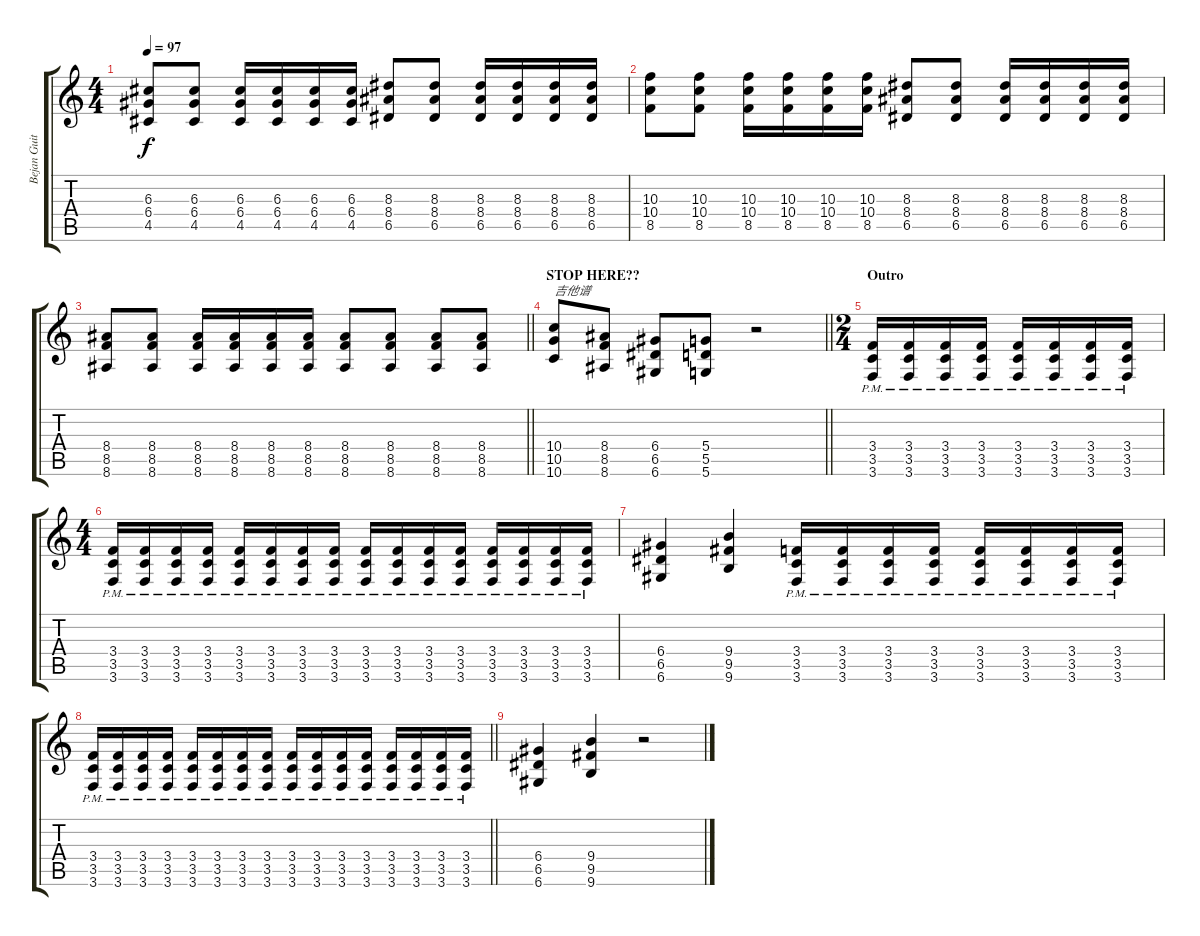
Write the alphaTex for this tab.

\track ("Bejan Guitar" "Bejan Guit") {instrument distortionguitar}
\staff {score tabs}
\tuning (E4 B3 G3 D3 A2 D2) {hide}
\ts (4 4)
\tempo 97
\clef g2
\ks c
(6.3 6.4 4.5).8{dy f} (6.3 6.4 4.5).8 (6.3 6.4 4.5).16 (6.3 6.4 4.5).16 (6.3 6.4 4.5).16 (6.3 6.4 4.5).16 (8.3 8.4 6.5).8 (8.3 8.4 6.5).8 (8.3 8.4 6.5).16 (8.3 8.4 6.5).16 (8.3 8.4 6.5).16 (8.3 8.4 6.5).16 |
(10.3 10.4 8.5).8 (10.3 10.4 8.5).8 (10.3 10.4 8.5).16 (10.3 10.4 8.5).16 (10.3 10.4 8.5).16 (10.3 10.4 8.5).16 (8.3 8.4 6.5).8 (8.3 8.4 6.5).8 (8.3 8.4 6.5).16 (8.3 8.4 6.5).16 (8.3 8.4 6.5).16 (8.3 8.4 6.5).16 |
\barLineRight lightlight
(8.4 8.5 8.6).8 (8.4 8.5 8.6).8 (8.4 8.5 8.6).16 (8.4 8.5 8.6).16 (8.4 8.5 8.6).16 (8.4 8.5 8.6).16 (8.4 8.5 8.6).8 (8.4 8.5 8.6).8 (8.4 8.5 8.6).8 (8.4 8.5 8.6).8 |
\section ("" "STOP HERE??")
\barLineRight lightlight
(10.4 10.5 10.6).8{txt "吉他谱"} (8.4 8.5 8.6).8 (6.4 6.5 6.6).8 (5.4 5.5 5.6).8 r.2 |
\ts (2 4)
\section ("" "Outro")
(3.4{pm} 3.5{pm} 3.6{pm}).16 (3.4{pm} 3.5{pm} 3.6{pm}).16 (3.4{pm} 3.5{pm} 3.6{pm}).16 (3.4{pm} 3.5{pm} 3.6{pm}).16 (3.4{pm} 3.5{pm} 3.6{pm}).16 (3.4{pm} 3.5{pm} 3.6{pm}).16 (3.4{pm} 3.5{pm} 3.6{pm}).16 (3.4{pm} 3.5{pm} 3.6{pm}).16 |
\ts (4 4)
(3.4{pm} 3.5{pm} 3.6{pm}).16 (3.4{pm} 3.5{pm} 3.6{pm}).16 (3.4{pm} 3.5{pm} 3.6{pm}).16 (3.4{pm} 3.5{pm} 3.6{pm}).16 (3.4{pm} 3.5{pm} 3.6{pm}).16 (3.4{pm} 3.5{pm} 3.6{pm}).16 (3.4{pm} 3.5{pm} 3.6{pm}).16 (3.4{pm} 3.5{pm} 3.6{pm}).16 (3.4{pm} 3.5{pm} 3.6{pm}).16 (3.4{pm} 3.5{pm} 3.6{pm}).16 (3.4{pm} 3.5{pm} 3.6{pm}).16 (3.4{pm} 3.5{pm} 3.6{pm}).16 (3.4{pm} 3.5{pm} 3.6{pm}).16 (3.4{pm} 3.5{pm} 3.6{pm}).16 (3.4{pm} 3.5{pm} 3.6{pm}).16 (3.4{pm} 3.5{pm} 3.6{pm}).16 |
(6.4 6.5 6.6).4 (9.4 9.5 9.6).4 (3.4{pm} 3.5 3.6).16 (3.4{pm} 3.5 3.6).16 (3.4{pm} 3.5 3.6).16 (3.4{pm} 3.5 3.6).16 (3.4{pm} 3.5 3.6).16 (3.4{pm} 3.5 3.6).16 (3.4{pm} 3.5 3.6).16 (3.4{pm} 3.5 3.6).16 |
\barLineRight lightlight
(3.4{pm} 3.5{pm} 3.6{pm}).16 (3.4{pm} 3.5{pm} 3.6{pm}).16 (3.4{pm} 3.5{pm} 3.6{pm}).16 (3.4{pm} 3.5{pm} 3.6{pm}).16 (3.4{pm} 3.5{pm} 3.6{pm}).16 (3.4{pm} 3.5{pm} 3.6{pm}).16 (3.4{pm} 3.5{pm} 3.6{pm}).16 (3.4{pm} 3.5{pm} 3.6{pm}).16 (3.4{pm} 3.5{pm} 3.6{pm}).16 (3.4{pm} 3.5{pm} 3.6{pm}).16 (3.4{pm} 3.5{pm} 3.6{pm}).16 (3.4{pm} 3.5{pm} 3.6{pm}).16 (3.4{pm} 3.5{pm} 3.6{pm}).16 (3.4{pm} 3.5{pm} 3.6{pm}).16 (3.4{pm} 3.5{pm} 3.6{pm}).16 (3.4{pm} 3.5{pm} 3.6{pm}).16 |
(6.4 6.5 6.6).4 (9.4 9.5 9.6).4 r.2
